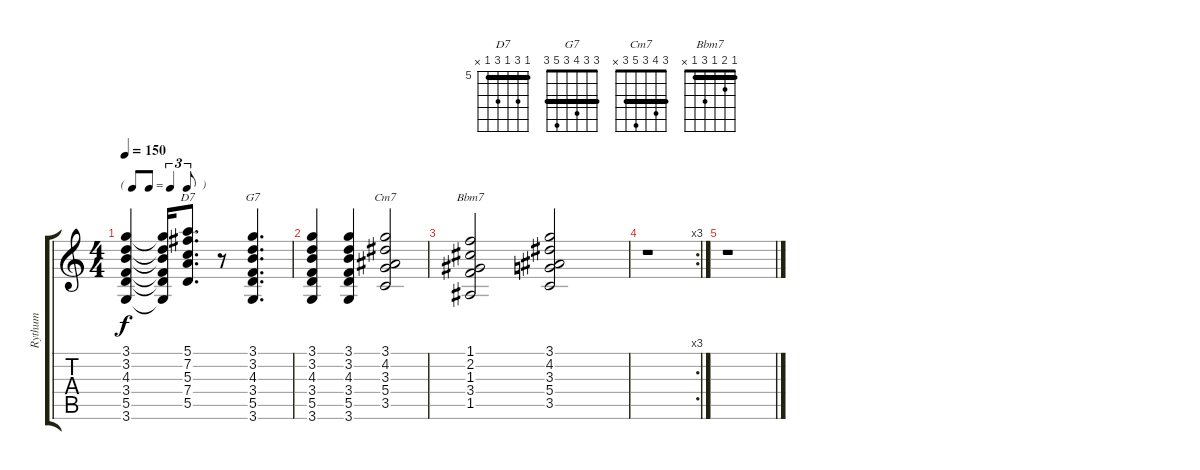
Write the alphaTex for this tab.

\track ("Rythum" "Rythum") {instrument acousticbass}
\staff {score tabs}
\tuning (E4 B3 G3 D3 A2 E2) {hide}
\chord ("D7" 5 7 5 7 5 x) {firstfret 5 barre 5}
\chord ("G7" 3 3 4 3 5 3) {barre 3}
\chord ("Cm7" 3 4 3 5 3 x) {barre 3}
\chord ("Bbm7" 1 2 1 3 1 x) {barre 1}
\ts (4 4)
\tf triplet8th
\tempo 150
\clef g2
\ks c
(3.1{t} 3.2{t} 4.3{t} 3.4{t} 5.5{t} 3.6{t}).4{dy f} (3.1{t} 3.2{t} 4.3{t} 3.4{t} 5.5{t} 3.6{t}).16 (5.1 7.2 5.3 7.4 5.5).8{d ch "D7"} r.8 (3.1 3.2 4.3 3.4 5.5 3.6).4{d ch "G7"} |
(3.1 3.2 4.3 3.4 5.5 3.6).4 (3.1 3.2 4.3 3.4 5.5 3.6).4 (3.1 4.2 3.3 5.4 3.5).2{ch "Cm7"} |
(1.1 2.2 1.3 3.4 1.5).2{ch "Bbm7"} (3.1 4.2 3.3 5.4 3.5).2 |
\rc 3
r.1 |
r.1
